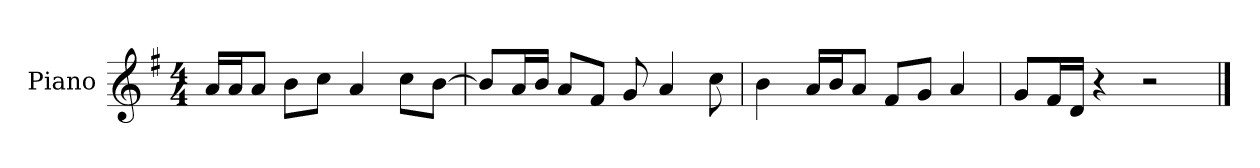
**kern
*part1
*staff1
*I"Piano
*I'P-no
*clefG2
*k[f#]
*M4/4
*MM90
=1
16a/LL
16a/J
8a/J
8b\L
8cc\J
4a/
8cc\L
[8b\J
=2
8b/L]
16a/L
16b/JJ
8a/L
8f#/J
8g/
4a/
8cc\
=3
4b\
16a/LL
16b/J
8a/J
8f#/L
8g/J
4a/
=4
8g/L
16f#/L
16d/JJ
4r
2r
==
*-
